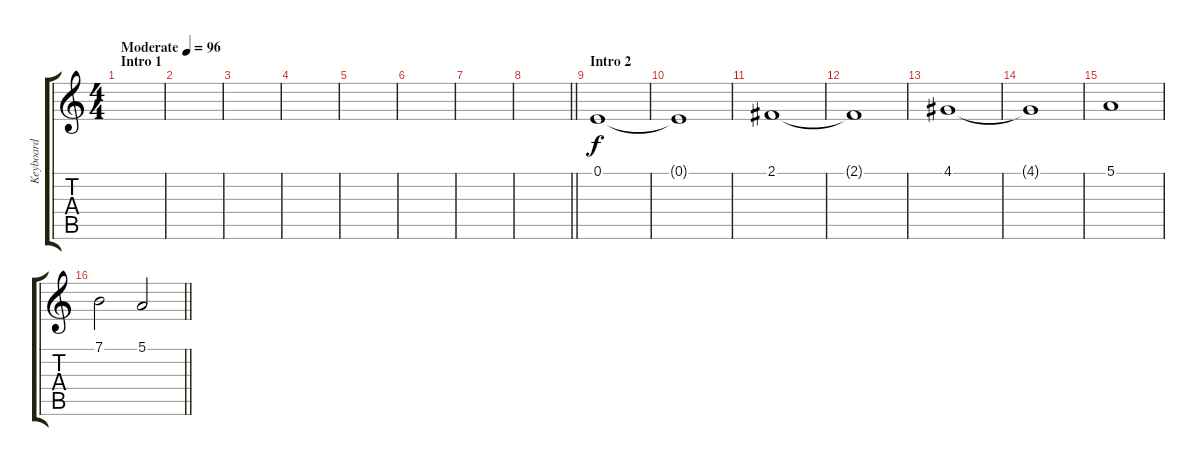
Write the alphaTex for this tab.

\track ("Keyboard" "Keyboard") {instrument pad2warm}
\staff {score tabs}
\tuning (E4 B3 G3 D3 A2 E2) {hide}
\ts (4 4)
\section ("" "Intro 1")
\tempo (96 "Moderate")
\clef g2
\ks c
|
|
|
|
|
|
|
\barLineRight lightlight
|
\section ("" "Intro 2")
0.1.1 |
0.1{t}.1 |
2.1.1 |
2.1{t}.1 |
4.1.1 |
4.1{t}.1 |
5.1.1 |
\barLineRight lightlight
7.1.2 5.1.2
